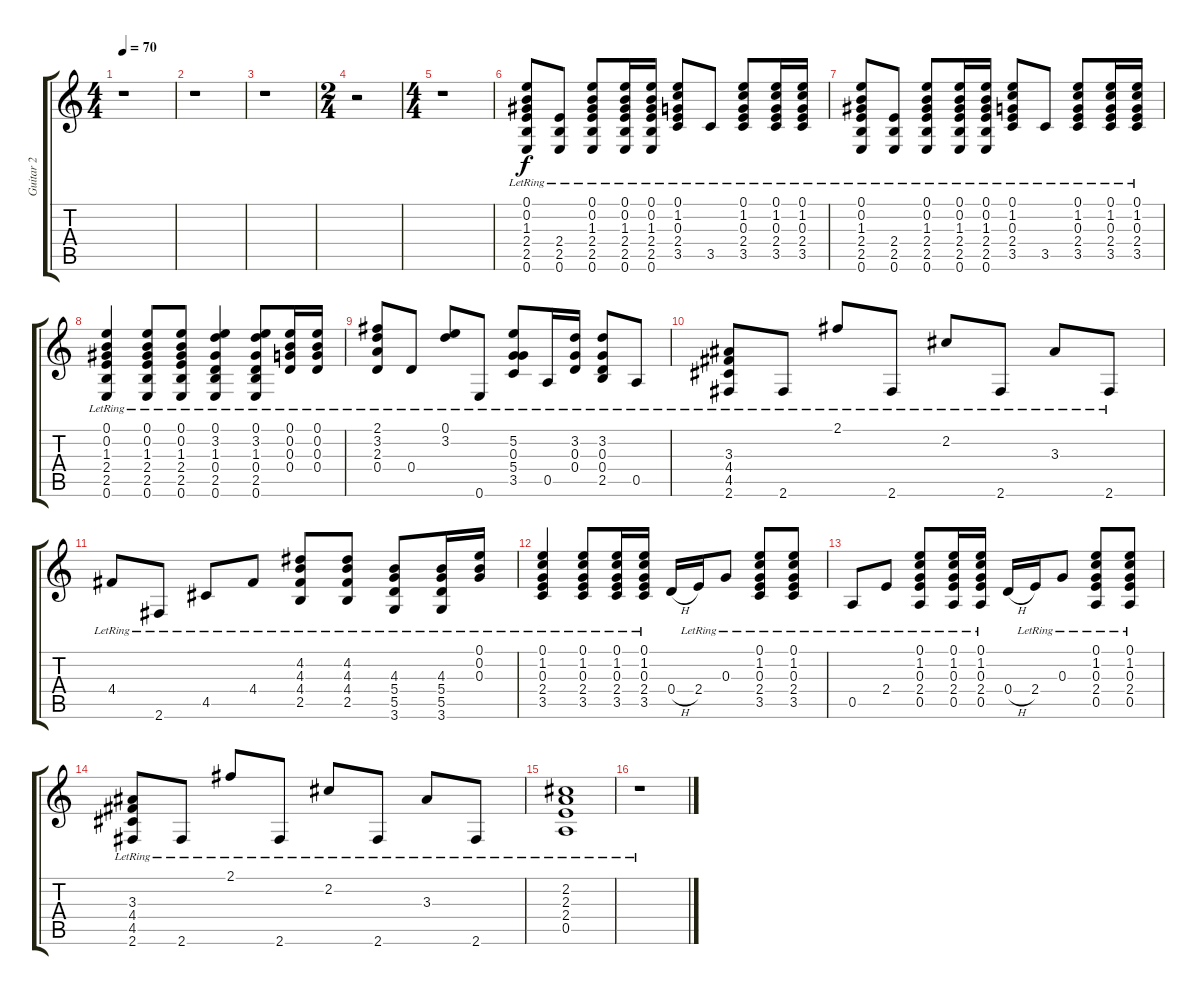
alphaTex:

\track ("Guitar 2" "Guitar 2") {instrument acousticguitarsteel}
\staff {score tabs}
\tuning (E4 B3 G3 D3 A2 E2) {hide}
\ts (4 4)
\tempo 70
\clef g2
\ks c
r.1{dy f} |
r.1 |
r.1 |
\ts (2 4)
r.2 |
\ts (4 4)
r.1 |
(0.1{lr} 0.2{lr} 1.3{lr} 2.4{lr} 2.5{lr} 0.6{lr}).8 (2.4{lr} 2.5{lr} 0.6{lr}).8 (0.1{lr} 0.2{lr} 1.3{lr} 2.4{lr} 2.5{lr} 0.6{lr}).8 (0.1{lr} 0.2{lr} 1.3{lr} 2.4{lr} 2.5{lr} 0.6{lr}).16 (0.1{lr} 0.2{lr} 1.3{lr} 2.4{lr} 2.5{lr} 0.6{lr}).16 (0.1{lr} 1.2{lr} 0.3{lr} 2.4{lr} 3.5{lr}).8 3.5{lr}.8 (0.1{lr} 1.2{lr} 0.3{lr} 2.4{lr} 3.5{lr}).8 (0.1{lr} 1.2{lr} 0.3{lr} 2.4{lr} 3.5{lr}).16 (0.1{lr} 1.2{lr} 0.3{lr} 2.4{lr} 3.5{lr}).16 |
(0.1{lr} 0.2{lr} 1.3{lr} 2.4{lr} 2.5{lr} 0.6{lr}).8 (2.4{lr} 2.5{lr} 0.6{lr}).8 (0.1{lr} 0.2{lr} 1.3{lr} 2.4{lr} 2.5{lr} 0.6{lr}).8 (0.1{lr} 0.2{lr} 1.3{lr} 2.4{lr} 2.5{lr} 0.6{lr}).16 (0.1{lr} 0.2{lr} 1.3{lr} 2.4{lr} 2.5{lr} 0.6{lr}).16 (0.1{lr} 1.2{lr} 0.3{lr} 2.4{lr} 3.5{lr}).8 3.5{lr}.8 (0.1{lr} 1.2{lr} 0.3{lr} 2.4{lr} 3.5{lr}).8 (0.1{lr} 1.2{lr} 0.3{lr} 2.4{lr} 3.5{lr}).16 (0.1{lr} 1.2{lr} 0.3{lr} 2.4{lr} 3.5{lr}).16 |
(0.1{lr} 0.2{lr} 1.3{lr} 2.4{lr} 2.5{lr} 0.6{lr}).4 (0.1{lr} 0.2{lr} 1.3{lr} 2.4{lr} 2.5{lr} 0.6{lr}).8 (0.1{lr} 0.2{lr} 1.3{lr} 2.4{lr} 2.5{lr} 0.6{lr}).8 (0.1{lr} 3.2{lr} 1.3{lr} 0.4{lr} 2.5{lr} 0.6{lr}).4 (0.1{lr} 3.2{lr} 1.3{lr} 0.4{lr} 2.5{lr} 0.6{lr}).8 (0.1{lr} 0.2{lr} 0.3{lr} 0.4{lr}).16 (0.1{lr} 0.2{lr} 0.3{lr} 0.4{lr}).16 |
(2.1{lr} 3.2{lr} 2.3{lr} 0.4{lr}).8 0.4{lr}.8 (0.1{lr} 3.2{lr}).8 0.6{lr}.8 (5.2{lr} 0.3{lr} 5.4{lr} 3.5{lr}).8 0.5{lr}.16 (3.2{lr} 0.3{lr} 0.4{lr}).16 (3.2{lr} 0.3{lr} 0.4{lr} 2.5{lr}).8 0.5{lr}.8 |
(3.3{lr} 4.4{lr} 4.5{lr} 2.6{lr}).8 2.6{lr}.8 2.1{lr}.8 2.6{lr}.8 2.2{lr}.8 2.6{lr}.8 3.3{lr}.8 2.6{lr}.8 |
4.4{lr}.8 2.6{lr}.8 4.5{lr}.8 4.4{lr}.8 (4.2{lr} 4.3{lr} 4.4{lr} 2.5{lr}).8 (4.2{lr} 4.3{lr} 4.4{lr} 2.5{lr}).8 (4.3{lr} 5.4{lr} 5.5{lr} 3.6{lr}).8 (4.3{lr} 5.4{lr} 5.5{lr} 3.6{lr}).16 (0.1{lr} 0.2{lr} 0.3{lr}).16 |
(0.1{lr} 1.2{lr} 0.3{lr} 2.4{lr} 3.5{lr}).4 (0.1{lr} 1.2{lr} 0.3{lr} 2.4{lr} 3.5{lr}).8 (0.1{lr} 1.2{lr} 0.3{lr} 2.4{lr} 3.5{lr}).16 (0.1{lr} 1.2{lr} 0.3{lr} 2.4{lr} 3.5{lr}).16 0.4{h}.16 2.4{lr}.16 0.3{lr}.8 (0.1{lr} 1.2{lr} 0.3{lr} 2.4{lr} 3.5{lr}).8 (0.1{lr} 1.2{lr} 0.3{lr} 2.4{lr} 3.5{lr}).8 |
0.5{lr}.8 2.4{lr}.8 (0.1{lr} 1.2{lr} 0.3{lr} 2.4{lr} 0.5{lr}).8 (0.1{lr} 1.2{lr} 0.3{lr} 2.4{lr} 0.5{lr}).16 (0.1{lr} 1.2{lr} 0.3{lr} 2.4{lr} 0.5{lr}).16 0.4{h}.16 2.4{lr}.16 0.3{lr}.8 (0.1{lr} 1.2{lr} 0.3{lr} 2.4{lr} 0.5{lr}).8 (0.1{lr} 1.2{lr} 0.3{lr} 2.4{lr} 0.5{lr}).8 |
(3.3{lr} 4.4{lr} 4.5{lr} 2.6{lr}).8 2.6{lr}.8 2.1{lr}.8 2.6{lr}.8 2.2{lr}.8 2.6{lr}.8 3.3{lr}.8 2.6{lr}.8 |
(2.2{lr} 2.3{lr} 2.4{lr} 0.5{lr}).1 |
r.1
